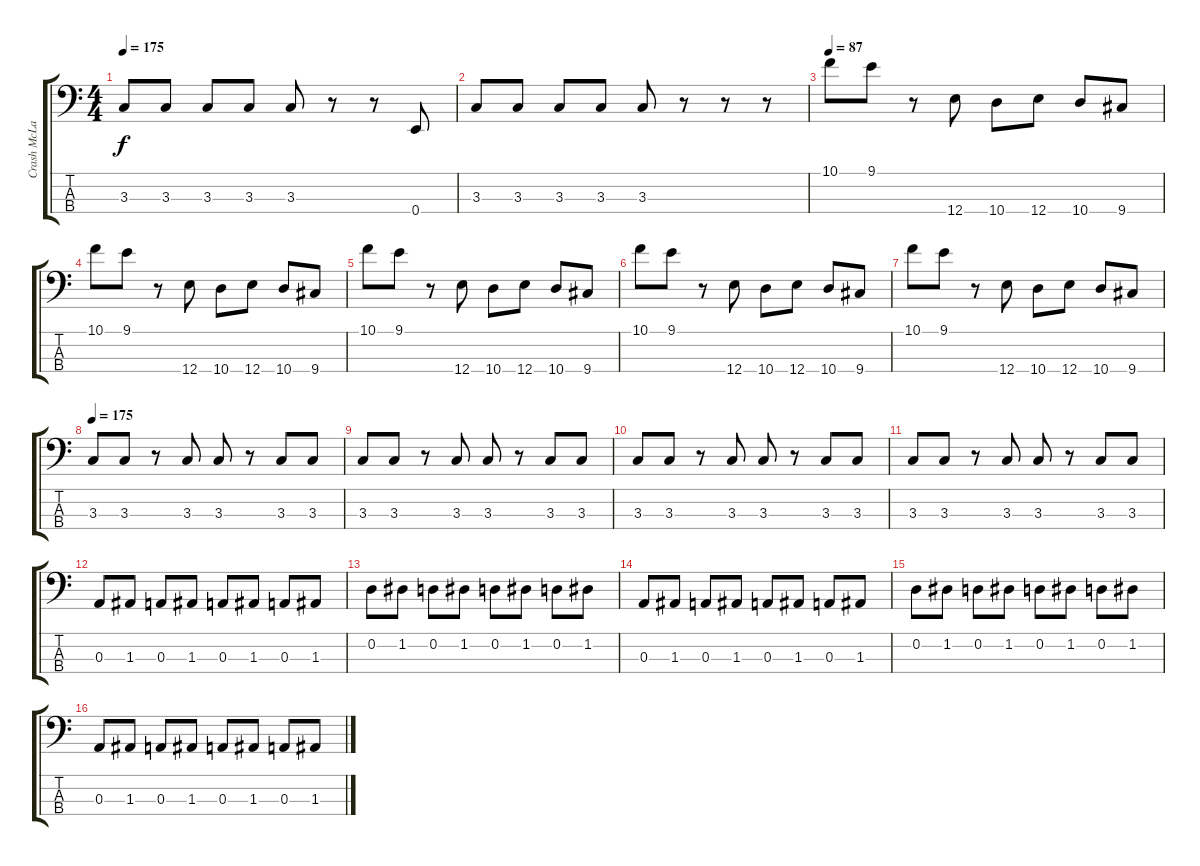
\track ("Crash McLarson" "Crash McLa") {instrument electricbassfinger}
\staff {score tabs}
\tuning (G2 D2 A1 E1) {hide}
\ts (4 4)
\tempo 175
\clef f4
\ks c
3.3.8{dy f} 3.3.8 3.3.8 3.3.8 3.3.8 r.8 r.8 0.4.8 |
3.3.8 3.3.8 3.3.8 3.3.8 3.3.8 r.8 r.8 r.8 |
\tempo 87
10.1.8 9.1.8 r.8 12.4.8 10.4.8 12.4.8 10.4.8 9.4.8 |
10.1.8 9.1.8 r.8 12.4.8 10.4.8 12.4.8 10.4.8 9.4.8 |
10.1.8 9.1.8 r.8 12.4.8 10.4.8 12.4.8 10.4.8 9.4.8 |
10.1.8 9.1.8 r.8 12.4.8 10.4.8 12.4.8 10.4.8 9.4.8 |
10.1.8 9.1.8 r.8 12.4.8 10.4.8 12.4.8 10.4.8 9.4.8 |
\tempo 175
3.3.8 3.3.8 r.8 3.3.8 3.3.8 r.8 3.3.8 3.3.8 |
3.3.8 3.3.8 r.8 3.3.8 3.3.8 r.8 3.3.8 3.3.8 |
3.3.8 3.3.8 r.8 3.3.8 3.3.8 r.8 3.3.8 3.3.8 |
3.3.8 3.3.8 r.8 3.3.8 3.3.8 r.8 3.3.8 3.3.8 |
0.3.8 1.3.8 0.3.8 1.3.8 0.3.8 1.3.8 0.3.8 1.3.8 |
0.2.8 1.2.8 0.2.8 1.2.8 0.2.8 1.2.8 0.2.8 1.2.8 |
0.3.8 1.3.8 0.3.8 1.3.8 0.3.8 1.3.8 0.3.8 1.3.8 |
0.2.8 1.2.8 0.2.8 1.2.8 0.2.8 1.2.8 0.2.8 1.2.8 |
0.3.8 1.3.8 0.3.8 1.3.8 0.3.8 1.3.8 0.3.8 1.3.8
